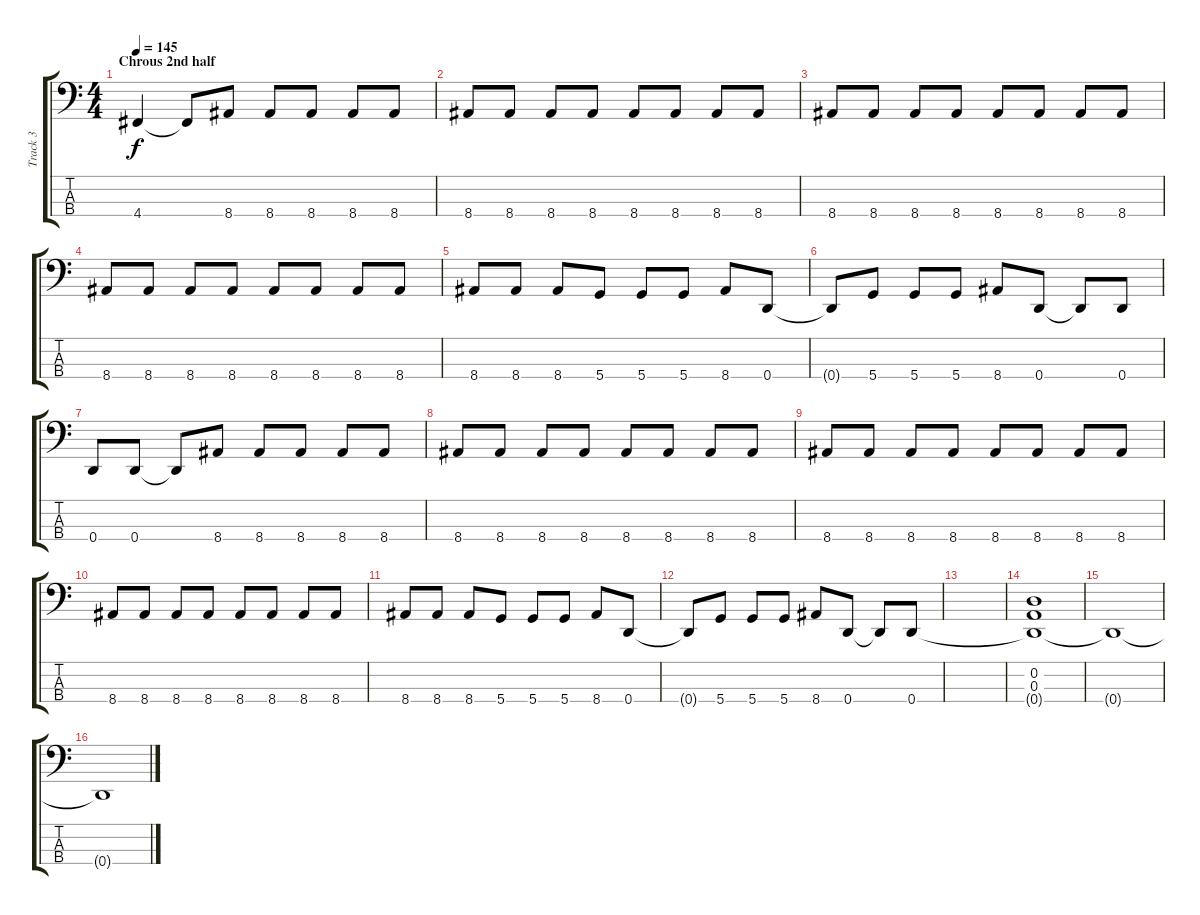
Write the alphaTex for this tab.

\track ("Track 3" "Track 3") {instrument electricbassfinger}
\staff {score tabs}
\tuning (G2 D2 A1 D1) {hide}
\ts (4 4)
\section ("" "Chrous 2nd half")
\tempo 145
\clef f4
\ks c
4.4.4{dy f} 4.4{t}.8 8.4.8 8.4.8 8.4.8 8.4.8 8.4.8 |
8.4.8 8.4.8 8.4.8 8.4.8 8.4.8 8.4.8 8.4.8 8.4.8 |
8.4.8 8.4.8 8.4.8 8.4.8 8.4.8 8.4.8 8.4.8 8.4.8 |
8.4.8 8.4.8 8.4.8 8.4.8 8.4.8 8.4.8 8.4.8 8.4.8 |
8.4.8 8.4.8 8.4.8 5.4.8 5.4.8 5.4.8 8.4.8 0.4.8 |
0.4{t}.8 5.4.8 5.4.8 5.4.8 8.4.8 0.4.8 0.4{t}.8 0.4.8 |
0.4.8 0.4.8 0.4{t}.8 8.4.8 8.4.8 8.4.8 8.4.8 8.4.8 |
8.4.8 8.4.8 8.4.8 8.4.8 8.4.8 8.4.8 8.4.8 8.4.8 |
8.4.8 8.4.8 8.4.8 8.4.8 8.4.8 8.4.8 8.4.8 8.4.8 |
8.4.8 8.4.8 8.4.8 8.4.8 8.4.8 8.4.8 8.4.8 8.4.8 |
8.4.8 8.4.8 8.4.8 5.4.8 5.4.8 5.4.8 8.4.8 0.4.8 |
0.4{t}.8 5.4.8 5.4.8 5.4.8 8.4.8 0.4.8 0.4{t}.8 0.4.8 |
|
(0.2 0.3 0.4{t}).1 |
0.4{t}.1 |
0.4{t}.1
